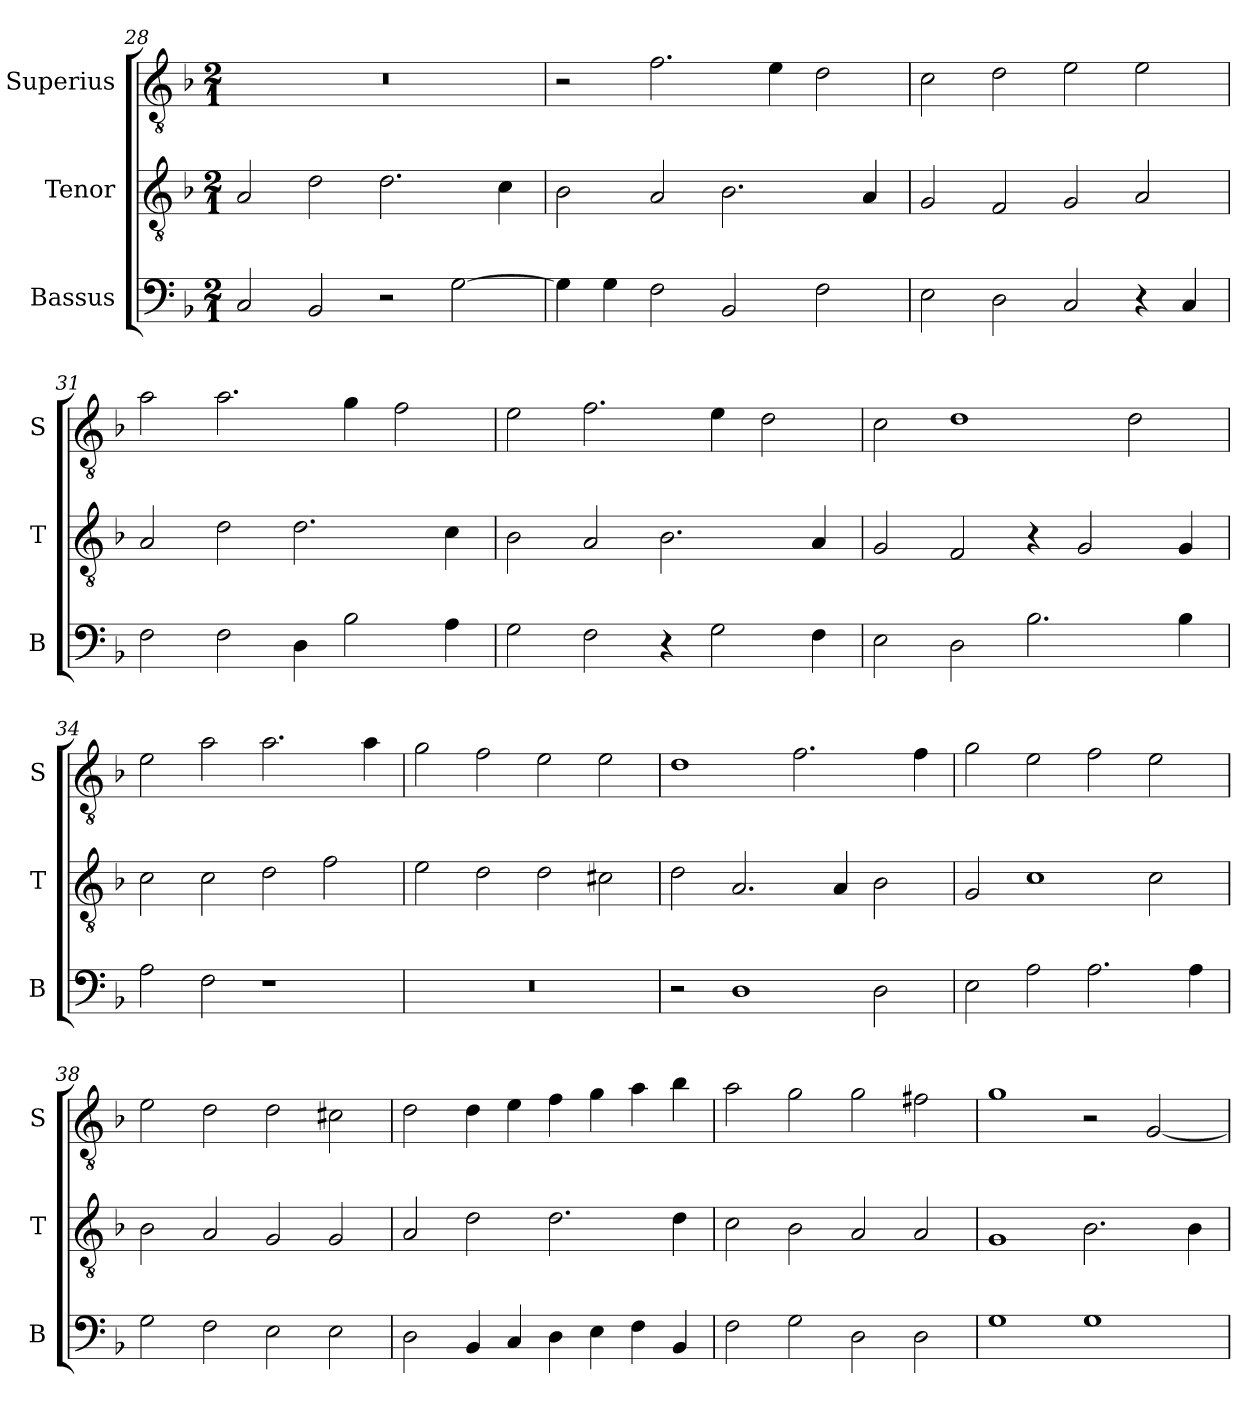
**kern	**kern	**kern
*part3	*part2	*part1
*staff3	*staff2	*staff1
*I"Bassus	*I"Tenor	*I"Superius
*I'B	*I'T	*I'S
*clefF4	*clefGv2	*clefGv2
*k[b-]	*k[b-]	*k[b-]
*F:	*F:	*F:
*M2/1	*M2/1	*M2/1
=28	=28	=28
2C	2A	0r
2BB-	2d	.
2r	2.d	.
[2G	.	.
.	4c	.
=29	=29	=29
4G]	2B-	2r
4G	.	.
2F	2A	2.f
2BB-	2.B-	.
.	.	4e
2F	.	2d
.	4A	.
=30	=30	=30
2E	2G	2c
2D	2F	2d
2C	2G	2e
4r	2A	2e
4C	.	.
=31	=31	=31
2F	2A	2a
2F	2d	2.a
4D	2.d	.
2B-	.	4g
.	.	2f
4A	4c	.
=32	=32	=32
2G	2B-	2e
2F	2A	2.f
4r	2.B-	.
2G	.	4e
.	.	2d
4F	4A	.
=33	=33	=33
2E	2G	2c
2D	2F	1d
2.B-	4r	.
.	2G	.
.	.	2d
4B-	4G	.
=34	=34	=34
2A	2c	2e
2F	2c	2a
1r	2d	2.a
.	2f	.
.	.	4a
=35	=35	=35
0r	2e	2g
.	2d	2f
.	2d	2e
.	2c#X	2e
=36	=36	=36
2r	2d	1d
1D	2.A	.
.	.	2.f
.	4A	.
2D	2B-	.
.	.	4f
=37	=37	=37
2E	2G	2g
2A	1c	2e
2.A	.	2f
.	2c	2e
4A	.	.
=38	=38	=38
2G	2B-	2e
2F	2A	2d
2E	2G	2d
2E	2G	2c#X
=39	=39	=39
2D	2A	2d
4BB-	2d	4d
4C	.	4e
4D	2.d	4f
4E	.	4g
4F	.	4a
4BB-	4d	4b-
=40	=40	=40
2F	2c	2a
2G	2B-	2g
2D	2A	2g
2D	2A	2f#X
=41	=41	=41
1G	1G	1g
1G	2.B-	2r
.	.	[2G
.	4B-	.
=	=	=
*-	*-	*-
